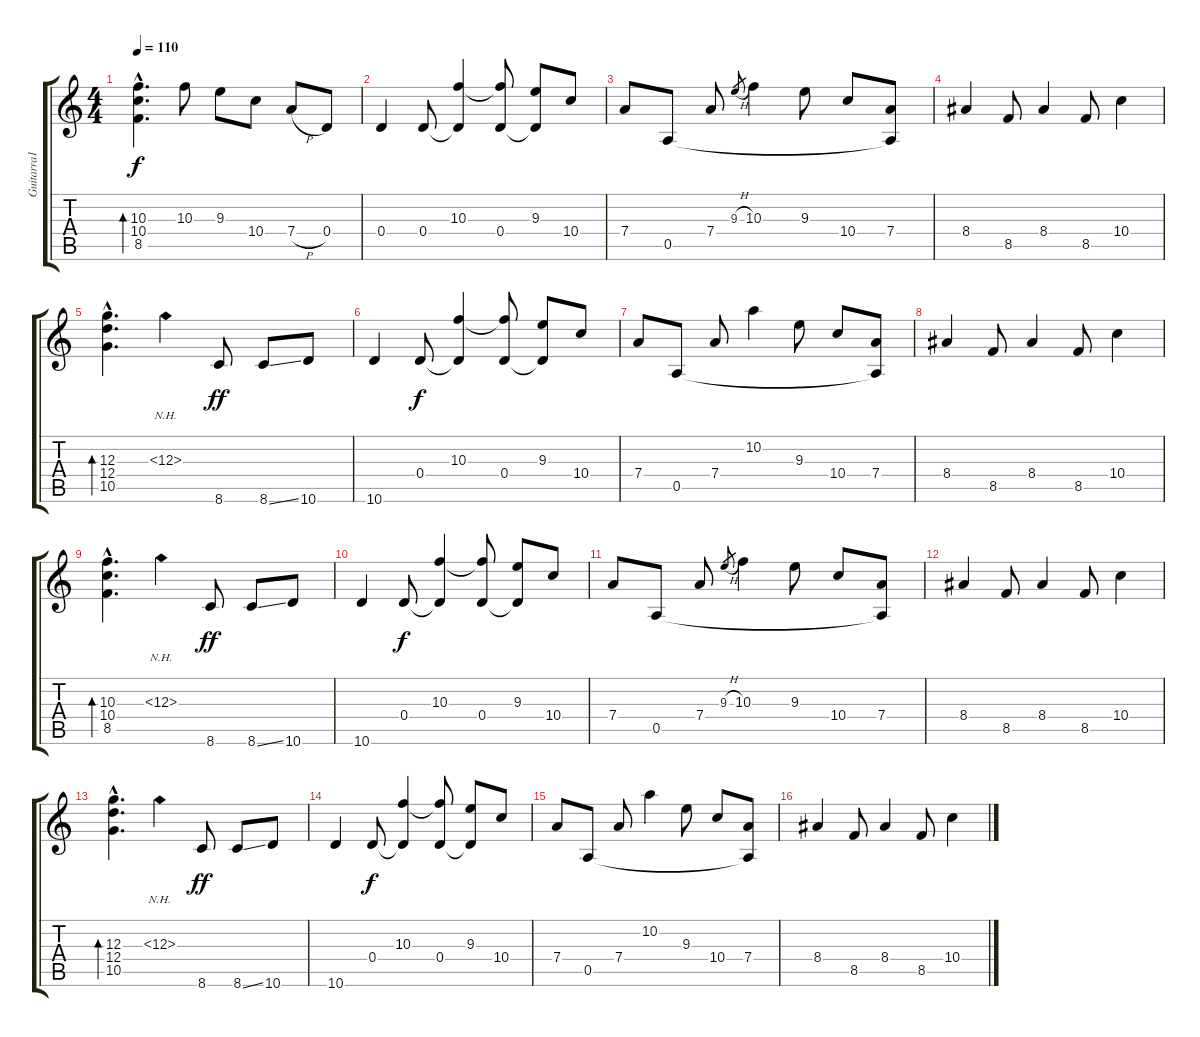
\track ("Guitarra1" "Guitarra1") {instrument acousticguitarnylon}
\staff {score tabs}
\tuning (E4 B3 G3 D3 A2 E2) {hide}
\ts (4 4)
\tempo 110
\clef g2
\ks c
(10.3{hac} 10.4{hac} 8.5{hac}).4{d bd 240 dy f} 10.3.8 9.3.8 10.4.8 7.4{h}.8 0.4.8 |
0.4.4 0.4.8 (10.3 0.4{t}).4 (10.3{t} 0.4).8 (9.3 0.4{t}).8 10.4.8 |
7.4.8 0.5.8 7.4.8 9.3{h}.8{gr} 10.3.4 9.3.8 10.4.8 (7.4 0.5{t}).8 |
8.4.4 8.5.8 8.4.4 8.5.8 10.4.4 |
(12.3{hac} 12.4{hac} 10.5{hac}).4{d bd 240} 12.3{nh}.4 8.6.8{dy ff} 8.6{ss}.8 10.6.8 |
10.6.4 0.4.8{dy f} (10.3 0.4{t}).4 (10.3{t} 0.4).8 (9.3 0.4{t}).8 10.4.8 |
7.4.8 0.5.8 7.4.8 10.2.4 9.3.8 10.4.8 (7.4 0.5{t}).8 |
8.4.4 8.5.8 8.4.4 8.5.8 10.4.4 |
(10.3{hac} 10.4{hac} 8.5{hac}).4{d bd 240} 12.3{nh}.4 8.6.8{dy ff} 8.6{ss}.8 10.6.8 |
10.6.4 0.4.8{dy f} (10.3 0.4{t}).4 (10.3{t} 0.4).8 (9.3 0.4{t}).8 10.4.8 |
7.4.8 0.5.8 7.4.8 9.3{h}.8{gr} 10.3.4 9.3.8 10.4.8 (7.4 0.5{t}).8 |
8.4.4 8.5.8 8.4.4 8.5.8 10.4.4 |
(12.3{hac} 12.4{hac} 10.5{hac}).4{d bd 240} 12.3{nh}.4 8.6.8{dy ff} 8.6{ss}.8 10.6.8 |
10.6.4 0.4.8{dy f} (10.3 0.4{t}).4 (10.3{t} 0.4).8 (9.3 0.4{t}).8 10.4.8 |
7.4.8 0.5.8 7.4.8 10.2.4 9.3.8 10.4.8 (7.4 0.5{t}).8 |
8.4.4 8.5.8 8.4.4 8.5.8 10.4.4
